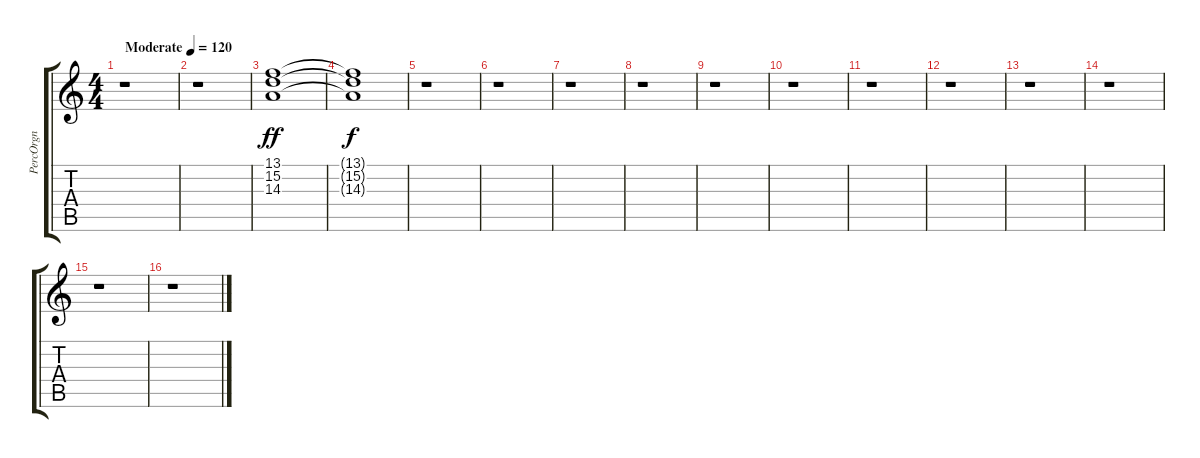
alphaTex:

\track ("PercOrgn" "PercOrgn") {instrument percussiveorgan}
\staff {score tabs}
\tuning (E4 B3 G3 D3 A2 E2) {hide}
\ts (4 4)
\tempo (120 "Moderate")
\clef g2
\ks c
r.1{dy ff instrument percussiveorgan} |
r.1 |
(13.1 15.2 14.3).1 |
(13.1{t} 15.2{t} 14.3{t}).1{dy f} |
r.1 |
r.1 |
r.1 |
r.1 |
r.1 |
r.1 |
r.1 |
r.1 |
r.1 |
r.1 |
r.1 |
r.1
